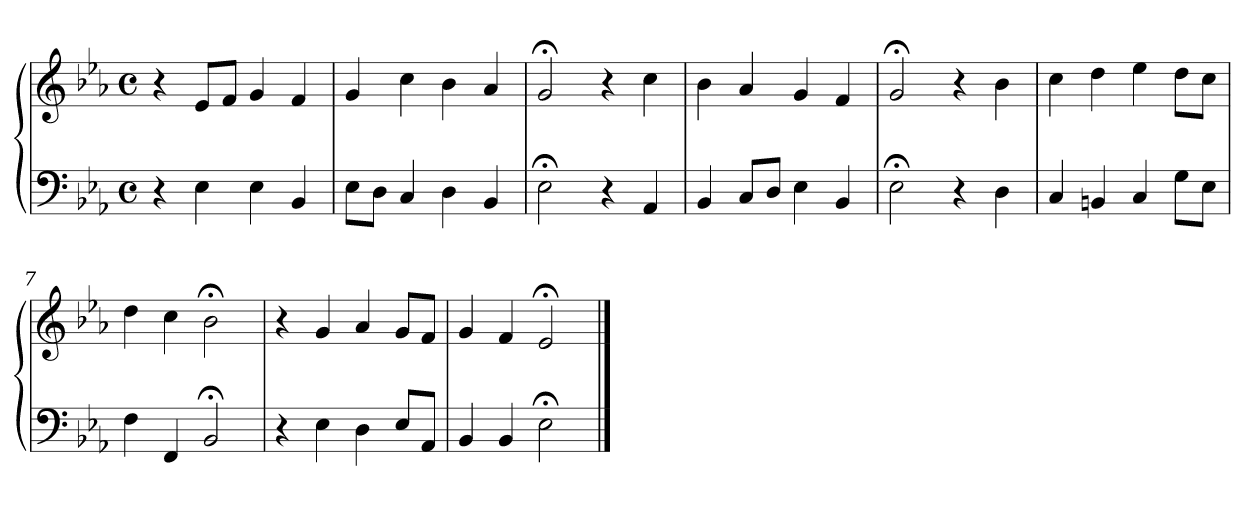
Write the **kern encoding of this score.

**kern	**kern
*part1	*part1
*staff2	*staff1
*clefF4	*clefG2
*k[b-e-a-]	*k[b-e-a-]
*M4/4	*M4/4
*met(c)	*met(c)
=1	=1
4r	4r
4E-	8e-L
.	8fJ
4E-	4g
4BB-	4f
=2	=2
8E-L	4g
8DJ	.
4C	4cc
4D	4b-
4BB-	4a-
=3	=3
2E-;<	2g;<
4r	4r
4AA-	4cc
=4	=4
4BB-	4b-
8CL	4a-
8DJ	.
4E-	4g
4BB-	4f
=5	=5
2E-;<	2g;<
4r	4r
4D	4b-
=6	=6
4C	4cc
4BBn	4dd
4C	4ee-
8GL	8ddL
8E-J	8ccJ
=7	=7
4F	4dd
4FF	4cc
2BB-;<	2b-;<
!!LO:LB:g=z
=8	=8
4r	4r
4E-	4g
4D	4a-
8E-L	8gL
8AA-J	8fJ
=9	=9
4BB-	4g
4BB-	4f
2E-;<	2e-;<
==	==
*-	*-
